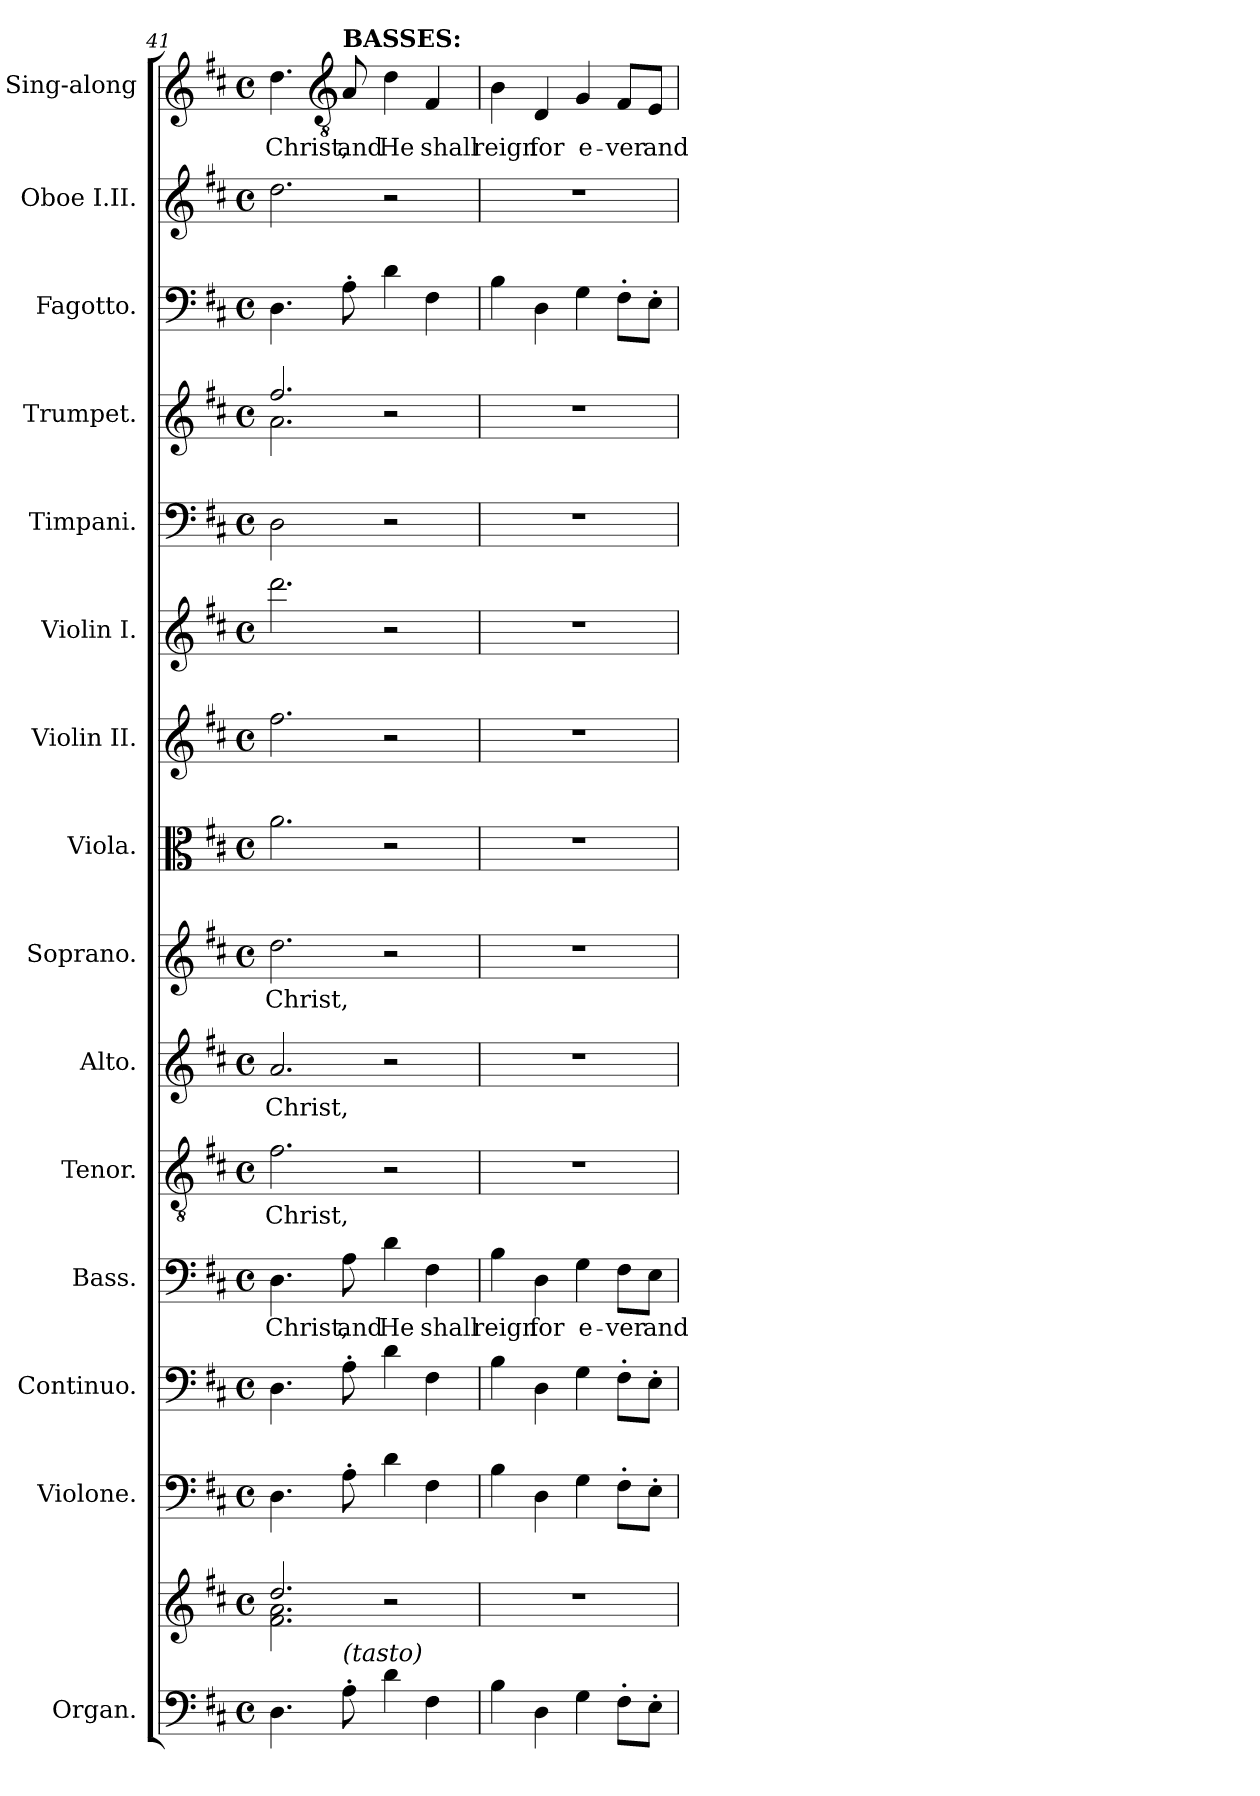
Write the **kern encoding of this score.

**kern	**kern	**kern	**kern	**kern	**text	**kern	**text	**kern	**text	**kern	**text	**kern	**kern	**kern	**kern	**kern	**kern	**kern	**kern	**text
*part15	*part15	*part14	*part13	*part12	*part12	*part11	*part11	*part10	*part10	*part9	*part9	*part8	*part7	*part6	*part5	*part4	*part3	*part2	*part1	*part1
*staff16	*staff15	*staff14	*staff13	*staff12	*staff12	*staff11	*staff11	*staff10	*staff10	*staff9	*staff9	*staff8	*staff7	*staff6	*staff5	*staff4	*staff3	*staff2	*staff1	*staff1
*I"Organ.	*	*I"Violone.	*I"Continuo.	*I"Bass.	*	*I"Tenor.	*	*I"Alto.	*	*I"Soprano.	*	*I"Viola.	*I"Violin II.	*I"Violin I.	*I"Timpani.	*I"Trumpet.	*I"Fagotto.	*I"Oboe I.II.	*I"Sing-along	*
*	*	*	*	*	*	*	*	*	*	*	*	*	*	*	*I'Timp	*I'Tpt	*	*I'Ob	*	*
!!LO:PB:g=z
*clefF4	*clefG2	*clefF4	*clefF4	*clefF4	*	*clefGv2	*	*clefG2	*	*clefG2	*	*clefC3	*clefG2	*clefG2	*clefF4	*clefG2	*clefF4	*clefG2	*clefG2	*
*	*	*ITrd7c12	*	*	*	*	*	*	*	*	*	*	*	*	*	*	*	*	*	*
*k[f#c#]	*k[f#c#]	*k[f#c#]	*k[f#c#]	*k[f#c#]	*	*k[f#c#]	*	*k[f#c#]	*	*k[f#c#]	*	*k[f#c#]	*k[f#c#]	*k[f#c#]	*k[f#c#]	*k[f#c#]	*k[f#c#]	*k[f#c#]	*k[f#c#]	*
*M4/4	*M4/4	*M4/4	*M4/4	*M4/4	*	*M4/4	*	*M4/4	*	*M4/4	*	*M4/4	*M4/4	*M4/4	*M4/4	*M4/4	*M4/4	*M4/4	*M4/4	*
*met(c)	*met(c)	*met(c)	*met(c)	*met(c)	*	*met(c)	*	*met(c)	*	*met(c)	*	*met(c)	*met(c)	*met(c)	*met(c)	*met(c)	*met(c)	*met(c)	*met(c)	*
=41	=41	=41	=41	=41	=41	=41	=41	=41	=41	=41	=41	=41	=41	=41	=41	=41	=41	=41	=41	=41
*	*^	*	*	*	*	*	*	*	*	*	*	*	*	*	*	*	*	*	*	*
!	!LO:N:head=open	!LO:N:n=1:head=open	!	!	!	!	!	!	!	!	!	!	!	!	!	!	!	!	!	!	!
*	*	*	*	*	*	*	*	*	*	*	*	*	*	*	*	*	*^	*	*	*	*
!	!	!LO:N:n=2:head=open	!	!	!	!LO:LY:b	!LO:N:head=open	!LO:LY:b	!LO:N:head=open	!LO:LY:b	!LO:N:head=open	!LO:LY:b	!LO:N:head=open	!LO:N:head=open	!LO:N:head=open	!	!LO:N:head=open	!LO:N:head=open	!	!LO:N:head=open	!	!LO:LY:b
4.D\	4.dd!/	4.f#!\ 4.a!\	4.DD\	4.D\	4.D\	Christ,	4.f#\	Christ,	4.a/	Christ,	4.dd\	Christ,	4.a\	4.ff#\	4.ddd\	2D\	4.ff#/	4.a\	4.D\	4.dd\	4.dd\	Christ,
*	*	*	*	*	*	*	*	*	*	*	*	*	*	*	*	*	*	*	*	*	*clefGv2	*
!	!	!	!	!	!	!	!	!	!	!	!	!	!	!	!	!	!	!	!	!	!LO:TX:a:B:t=BASSES&colon;	!
!LO:TX:a:i:t=(tasto)	!	!	!	!	!	!	!	!	!	!	!	!	!	!	!	!	!	!	!	!	!	!
!	!	!	!	!	!	!LO:LY:b	!	!	!	!	!	!	!	!	!	!	!	!	!	!	!	!LO:LY:b
8A'\	8ryy	2ryy	8AA'\	8A'\	8A\	and	8ryy	.	8ryy	.	8ryy	.	8ryy	8ryy	8ryy	.	8ryy	2ryy	8A'\	8ryy	8A/	and
!	!	!	!	!	!	!LO:LY:b	!	!	!	!	!	!	!	!	!	!	!	!	!	!	!	!LO:LY:b
4d\	2r	.	4D\	4d\	4d\	He	2r	.	2r	.	2r	.	2r	2r	2r	2r	2r	.	4d\	2r	4d\	He
!	!	!	!	!	!	!LO:LY:b	!	!	!	!	!	!	!	!	!	!	!	!	!	!	!	!LO:LY:b
4F#\	.	.	4FF#\	4F#\	4F#\	shall	.	.	.	.	.	.	.	.	.	.	.	.	4F#\	.	4F#/	shall
.	.	8ryy	.	.	.	.	.	.	.	.	.	.	.	.	.	.	.	8ryy	.	.	.	.
=42	=42	=42	=42	=42	=42	=42	=42	=42	=42	=42	=42	=42	=42	=42	=42	=42	=42	=42	=42	=42	=42	=42
!	!	!	!	!	!	!LO:LY:b	!	!	!	!	!	!	!	!	!	!	!	!	!	!	!	!LO:LY:b
*	*v	*v	*	*	*	*	*	*	*	*	*	*	*	*	*	*	*v	*v	*	*	*	*
4B\	1r	4BB\	4B\	4B\	reign	1r	.	1r	.	1r	.	1r	1r	1r	1r	1r	4B\	1r	4B\	reign
!	!	!	!	!	!LO:LY:b	!	!	!	!	!	!	!	!	!	!	!	!	!	!	!LO:LY:b
4D\	.	4DD\	4D\	4D\	for	.	.	.	.	.	.	.	.	.	.	.	4D\	.	4D/	for
!	!	!	!	!	!LO:LY:b	!	!	!	!	!	!	!	!	!	!	!	!	!	!	!LO:LY:b
4G\	.	4GG\	4G\	4G\	e-	.	.	.	.	.	.	.	.	.	.	.	4G\	.	4G/	e-
!	!	!	!	!	!LO:LY:b	!	!	!	!	!	!	!	!	!	!	!	!	!	!	!LO:LY:b
8F#'\L	.	8FF#'\L	8F#'\L	8F#\L	-ver	.	.	.	.	.	.	.	.	.	.	.	8F#'\L	.	8F#/L	-ver
!	!	!	!	!	!LO:LY:b	!	!	!	!	!	!	!	!	!	!	!	!	!	!	!LO:LY:b
8E'\J	.	8EE'\J	8E'\J	8E\J	and	.	.	.	.	.	.	.	.	.	.	.	8E'\J	.	8E/J	and
=	=	=	=	=	=	=	=	=	=	=	=	=	=	=	=	=	=	=	=	=
*-	*-	*-	*-	*-	*-	*-	*-	*-	*-	*-	*-	*-	*-	*-	*-	*-	*-	*-	*-	*-
